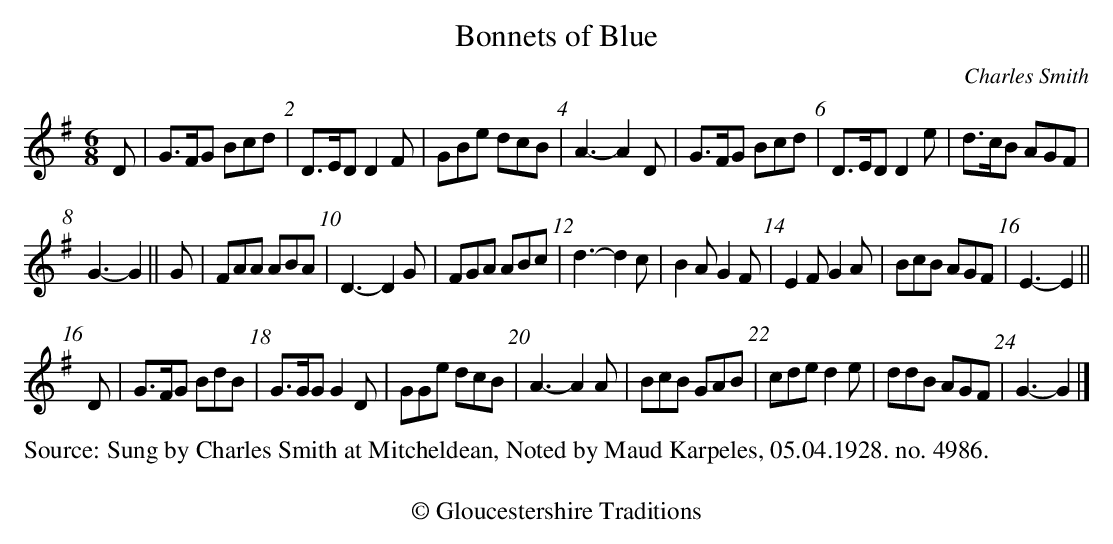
X:1
T:Bonnets of Blue
C:Charles Smith %performer
M:6/8
L:1/8
K:G
D | G>FG Bcd | D>ED D2 F | GBe dcB | A3-A2 D| G>FG Bcd | D>ED D2e | d>cB AGF |
G3-G2|| G | FAA ABA | D3-D2 G | FGA ABc | d3-d2 c | B2A G2F | E2F G2A | BcB AGF | E3-E2||
D | G>FG BdB | G>GG G2D | GGe dcB | A3-A2 A | BcB GAB | cde d2e | ddB AGF | G3-G2 |]
